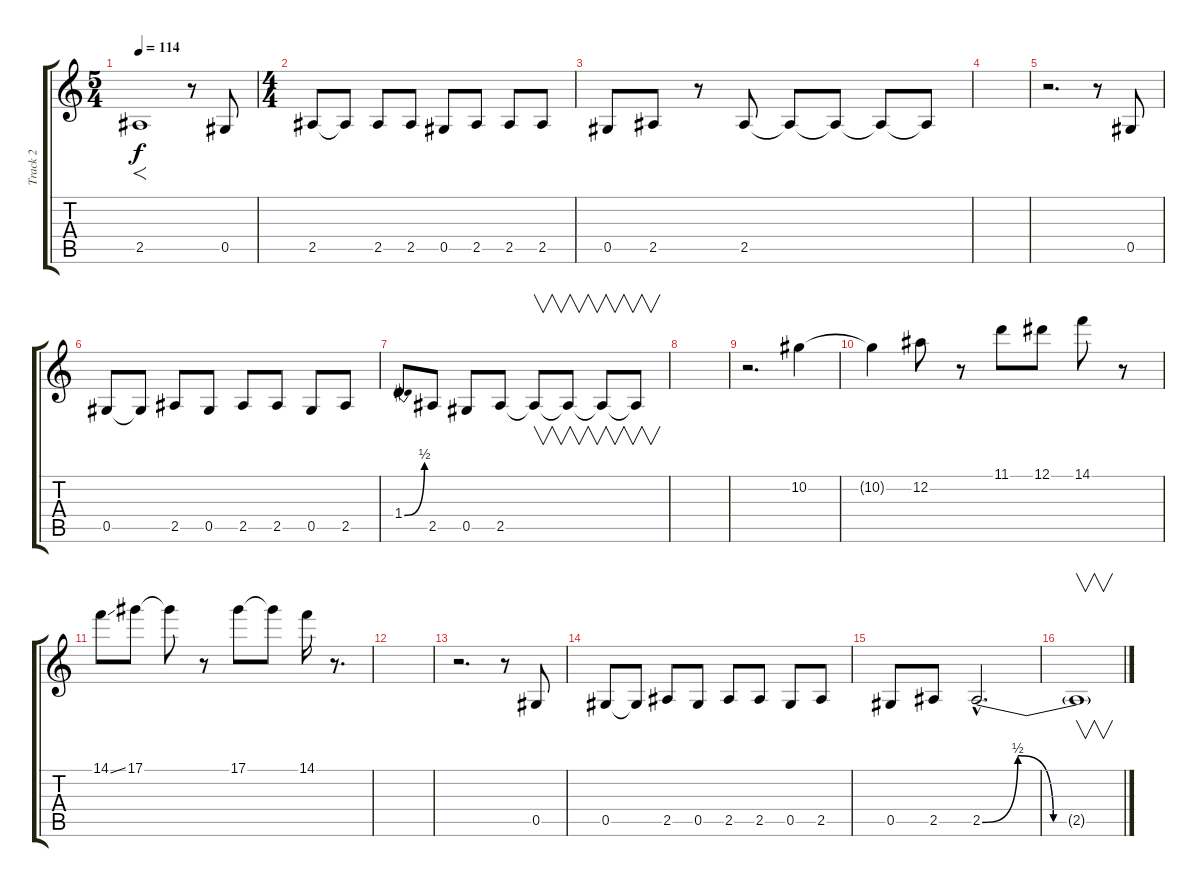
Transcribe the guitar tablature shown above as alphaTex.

\track ("Track 2" "Track 2") {instrument distortionguitar}
\staff {score tabs}
\tuning (Eb4 Bb3 Gb3 Db3 Ab2 Eb2) {hide}
\ts (5 4)
\tempo 114
\clef g2
\ks c
2.5.1{f dy f} r.8 0.5.8 |
\ts (4 4)
2.5.8 2.5{t}.8 2.5.8 2.5.8 0.5.8 2.5.8 2.5.8 2.5.8 |
0.5.8 2.5.8 r.8 2.5.8 2.5{t}.8 2.5{t}.8 2.5{t}.8 2.5{t}.8 |
|
r.2{d} r.8 0.5.8 |
0.5.8 0.5{t}.8 2.5.8 0.5.8 2.5.8 2.5.8 0.5.8 2.5.8 |
1.4{be (bend 0 0 60 2)}.8 2.5.8 0.5.8 2.5.8 2.5{t}.8{v} 2.5{t}.8{v} 2.5{t}.8{v} 2.5{t}.8{v} |
|
r.2{d} 10.2.4 |
10.2{t}.4 12.2.8 r.8 11.1.8 12.1.8 14.1.8 r.8 |
14.1{ss}.8 17.1.8 17.1{t}.8 r.8 17.1.8 17.1{t}.8 14.1.16 r.8{d} |
|
r.2{d} r.8 0.5.8 |
0.5.8 0.5{t}.8 2.5.8 0.5.8 2.5.8 2.5.8 0.5.8 2.5.8 |
0.5.8 2.5.8 2.5{be (custom 0 0 15 2 30 0 45 0 60 0) hac}.2{d} |
2.5{t}.1{v}
